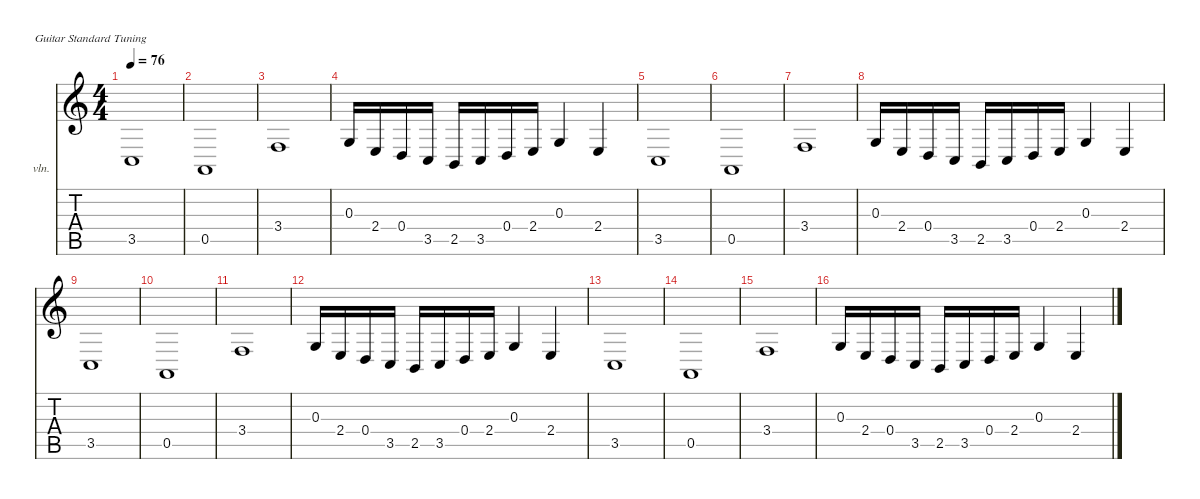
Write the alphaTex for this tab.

\defaultSystemsLayout 4
\hideDynamics
\bracketExtendMode nobrackets
\firstSystemTrackNameOrientation horizontal
\otherSystemsTrackNameOrientation horizontal
\track ("¼üÅÌ2" "vln.") {instrument synthstrings1}
\staff {score tabs}
\tuning (E4 B3 G3 D3 A2 E2)
\ts (4 4)
\tempo 76
\clef g2
\ks c
3.5.1{dy f} |
0.5.1 |
3.4.1 |
0.3.16 2.4.16 0.4.16 3.5.16 2.5.16 3.5.16 0.4.16 2.4.16 0.3.4 2.4.4 |
3.5.1 |
0.5.1 |
3.4.1 |
0.3.16 2.4.16 0.4.16 3.5.16 2.5.16 3.5.16 0.4.16 2.4.16 0.3.4 2.4.4 |
3.5.1 |
0.5.1 |
3.4.1 |
0.3.16 2.4.16 0.4.16 3.5.16 2.5.16 3.5.16 0.4.16 2.4.16 0.3.4 2.4.4 |
3.5.1 |
0.5.1 |
3.4.1 |
0.3.16 2.4.16 0.4.16 3.5.16 2.5.16 3.5.16 0.4.16 2.4.16 0.3.4 2.4.4
